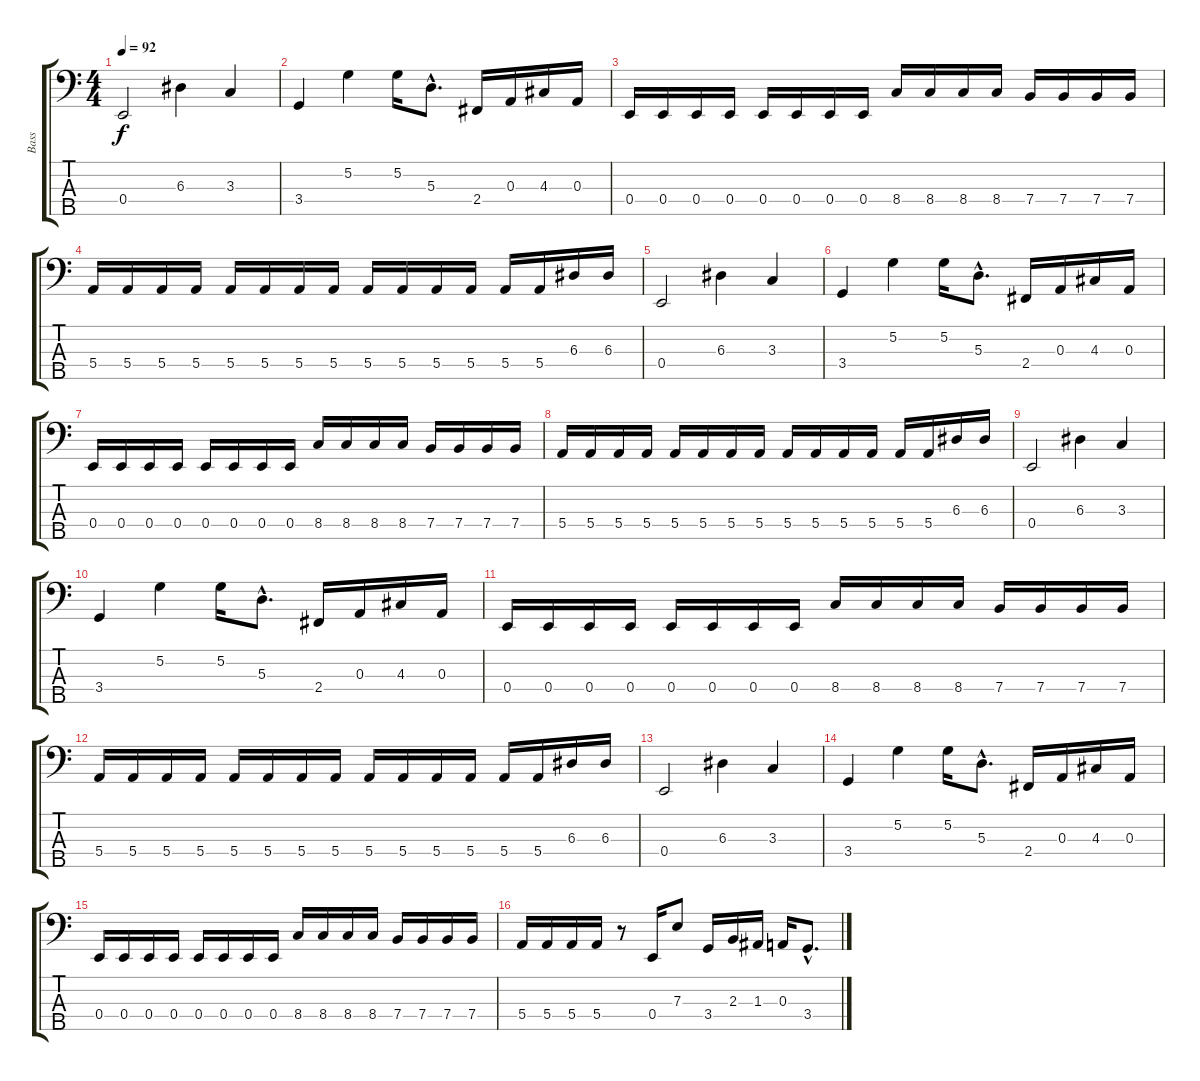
\track ("Bass" "Bass") {instrument electricbassfinger}
\staff {score tabs}
\tuning (G2 D2 A1 E1 B0) {hide}
\ts (4 4)
\tempo 92
\clef f4
\ks c
0.4.2{dy f} 6.3.4 3.3.4 |
3.4.4 5.2.4 5.2.16 5.3{hac}.8{d} 2.4.16 0.3.16 4.3.16 0.3.16 |
0.4.16 0.4.16 0.4.16 0.4.16 0.4.16 0.4.16 0.4.16 0.4.16 8.4.16 8.4.16 8.4.16 8.4.16 7.4.16 7.4.16 7.4.16 7.4.16 |
5.4.16 5.4.16 5.4.16 5.4.16 5.4.16 5.4.16 5.4.16 5.4.16 5.4.16 5.4.16 5.4.16 5.4.16 5.4.16 5.4.16 6.3.16 6.3.16 |
0.4.2 6.3.4 3.3.4 |
3.4.4 5.2.4 5.2.16 5.3{hac}.8{d} 2.4.16 0.3.16 4.3.16 0.3.16 |
0.4.16 0.4.16 0.4.16 0.4.16 0.4.16 0.4.16 0.4.16 0.4.16 8.4.16 8.4.16 8.4.16 8.4.16 7.4.16 7.4.16 7.4.16 7.4.16 |
5.4.16 5.4.16 5.4.16 5.4.16 5.4.16 5.4.16 5.4.16 5.4.16 5.4.16 5.4.16 5.4.16 5.4.16 5.4.16 5.4.16 6.3.16 6.3.16 |
0.4.2 6.3.4 3.3.4 |
3.4.4 5.2.4 5.2.16 5.3{hac}.8{d} 2.4.16 0.3.16 4.3.16 0.3.16 |
0.4.16 0.4.16 0.4.16 0.4.16 0.4.16 0.4.16 0.4.16 0.4.16 8.4.16 8.4.16 8.4.16 8.4.16 7.4.16 7.4.16 7.4.16 7.4.16 |
5.4.16 5.4.16 5.4.16 5.4.16 5.4.16 5.4.16 5.4.16 5.4.16 5.4.16 5.4.16 5.4.16 5.4.16 5.4.16 5.4.16 6.3.16 6.3.16 |
0.4.2 6.3.4 3.3.4 |
3.4.4 5.2.4 5.2.16 5.3{hac}.8{d} 2.4.16 0.3.16 4.3.16 0.3.16 |
0.4.16 0.4.16 0.4.16 0.4.16 0.4.16 0.4.16 0.4.16 0.4.16 8.4.16 8.4.16 8.4.16 8.4.16 7.4.16 7.4.16 7.4.16 7.4.16 |
5.4.16 5.4.16 5.4.16 5.4.16 r.8 0.4.16 7.3.8 3.4.16 2.3.16 1.3.16 0.3.16 3.4{hac}.8{d}
